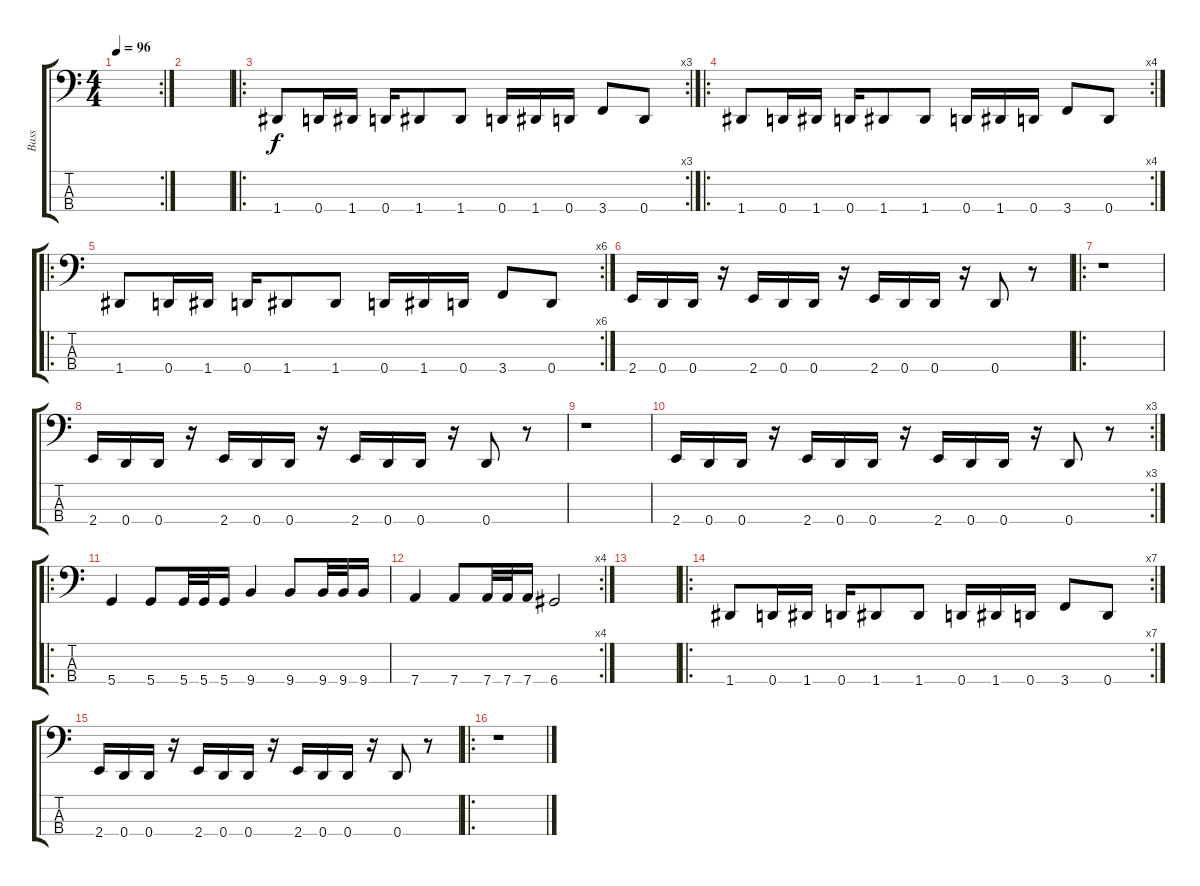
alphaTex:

\track ("Bass" "Bass") {instrument slapbass1}
\staff {score tabs}
\tuning (G2 D2 A1 D1) {hide}
\rc 2
\ts (4 4)
\tempo 96
\clef f4
\ks c
|
|
\ro
\rc 3
1.4.8 0.4.16 1.4.16 0.4.16 1.4.8 1.4.8 0.4.16 1.4.16 0.4.16 3.4.8 0.4.8 |
\ro
\rc 4
1.4.8 0.4.16 1.4.16 0.4.16 1.4.8 1.4.8 0.4.16 1.4.16 0.4.16 3.4.8 0.4.8 |
\ro
\rc 6
1.4.8 0.4.16 1.4.16 0.4.16 1.4.8 1.4.8 0.4.16 1.4.16 0.4.16 3.4.8 0.4.8 |
2.4.16 0.4.16 0.4.16 r.16 2.4.16 0.4.16 0.4.16 r.16 2.4.16 0.4.16 0.4.16 r.16 0.4.8 r.8 |
\ro
r.1 |
2.4.16 0.4.16 0.4.16 r.16 2.4.16 0.4.16 0.4.16 r.16 2.4.16 0.4.16 0.4.16 r.16 0.4.8 r.8 |
r.1 |
\rc 3
2.4.16 0.4.16 0.4.16 r.16 2.4.16 0.4.16 0.4.16 r.16 2.4.16 0.4.16 0.4.16 r.16 0.4.8 r.8 |
\ro
5.4.4 5.4.8 5.4.32 5.4.32 5.4.16 9.4.4 9.4.8 9.4.32 9.4.32 9.4.16 |
\rc 4
7.4.4 7.4.8 7.4.32 7.4.32 7.4.16 6.4.2 |
|
\ro
\rc 7
1.4.8 0.4.16 1.4.16 0.4.16 1.4.8 1.4.8 0.4.16 1.4.16 0.4.16 3.4.8 0.4.8 |
2.4.16 0.4.16 0.4.16 r.16 2.4.16 0.4.16 0.4.16 r.16 2.4.16 0.4.16 0.4.16 r.16 0.4.8 r.8 |
\ro
r.1
